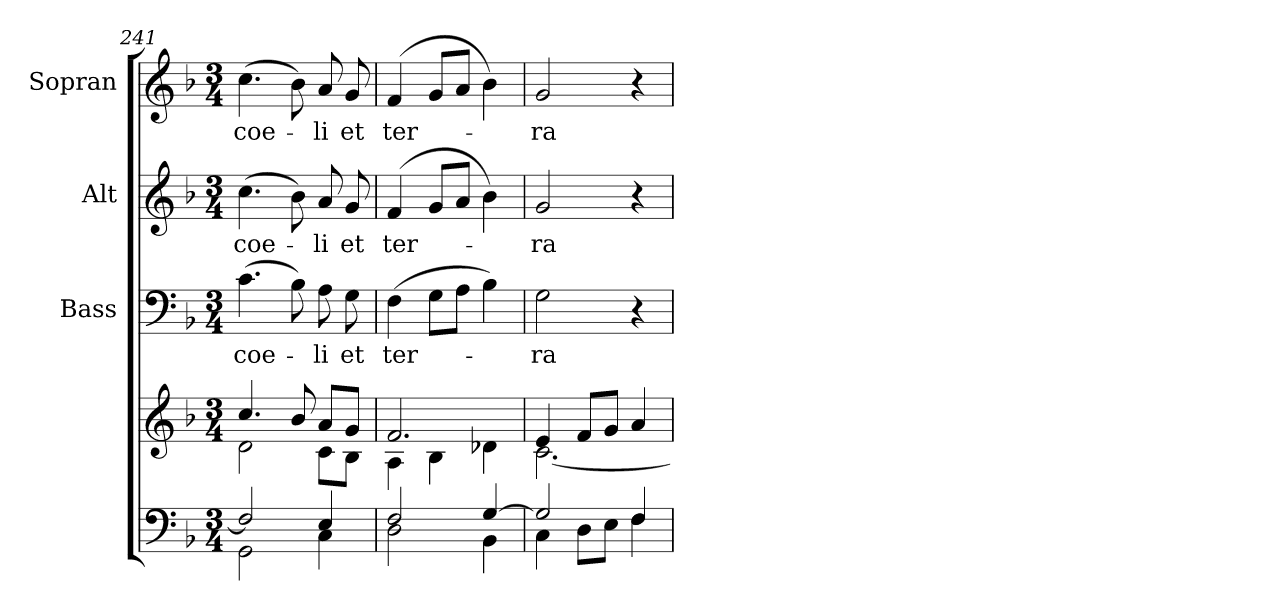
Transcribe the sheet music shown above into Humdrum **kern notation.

**kern	**kern	**kern	**text	**kern	**text	**kern	**text
*part4	*part4	*part3	*part3	*part2	*part2	*part1	*part1
*staff5	*staff4	*staff3	*staff3	*staff2	*staff2	*staff1	*staff1
*	*	*I"Bass	*	*I"Alt	*	*I"Sopran	*
*	*	*I'B.	*	*I'A.	*	*I'S.	*
*clefF4	*clefG2	*clefF4	*	*clefG2	*	*clefG2	*
*k[b-]	*k[b-]	*k[b-]	*	*k[b-]	*	*k[b-]	*
*F:	*F:	*F:	*	*F:	*	*F:	*
*M3/4	*M3/4	*M3/4	*	*M3/4	*	*M3/4	*
=241	=241	=241	=241	=241	=241	=241	=241
*^	*^	*	*	*	*	*	*
!	!	!	!	!	!LO:LY:b	!	!LO:LY:b	!	!LO:LY:b
2F/]	2GG\	4.cc/	2d\	(>4.c\	coe-	(>4.cc\	coe-	(>4.cc\	coe-
.	.	8b-/	.	8B-\)	.	8b-\)	.	8b-\)	.
!	!	!	!	!	!LO:LY:b	!	!LO:LY:b	!	!LO:LY:b
4E/	4C\	8a/L	8c\L	8A\	-li	8a/	-li	8a/	-li
!	!	!	!	!	!LO:LY:b	!	!LO:LY:b	!	!LO:LY:b
.	.	8g/J	8B-\J	8G\	et	8g/	et	8g/	et
=242	=242	=242	=242	=242	=242	=242	=242	=242	=242
!	!	!	!	!	!LO:LY:b	!	!LO:LY:b	!	!LO:LY:b
2F/	2D\	2.f/	4A\	(>4F\	ter-	(4f/	ter-	(4f/	ter-
.	.	.	4B-\	8G\L	.	8g/L	.	8g/L	.
.	.	.	.	8A\J	.	8a/J	.	8a/J	.
[>4G/	4BB-\	.	4d-X\	4B-\)	.	4b-\)	.	4b-\)	.
=243	=243	=243	=243	=243	=243	=243	=243	=243	=243
!	!	!	!	!	!LO:LY:b	!	!LO:LY:b	!	!LO:LY:b
2G/]	4C\	4e/	[<2.c\	2G\	-ra	2g/	-ra	2g/	-ra
.	8D\L	8f/L	.	.	.	.	.	.	.
.	8E\J	8g/J	.	.	.	.	.	.	.
4F/	4F\	4a/	.	4r	.	4r	.	4r	.
*v	*v	*	*	*	*	*	*	*	*
*	*v	*v	*	*	*	*	*	*
=	=	=	=	=	=	=	=
*-	*-	*-	*-	*-	*-	*-	*-
